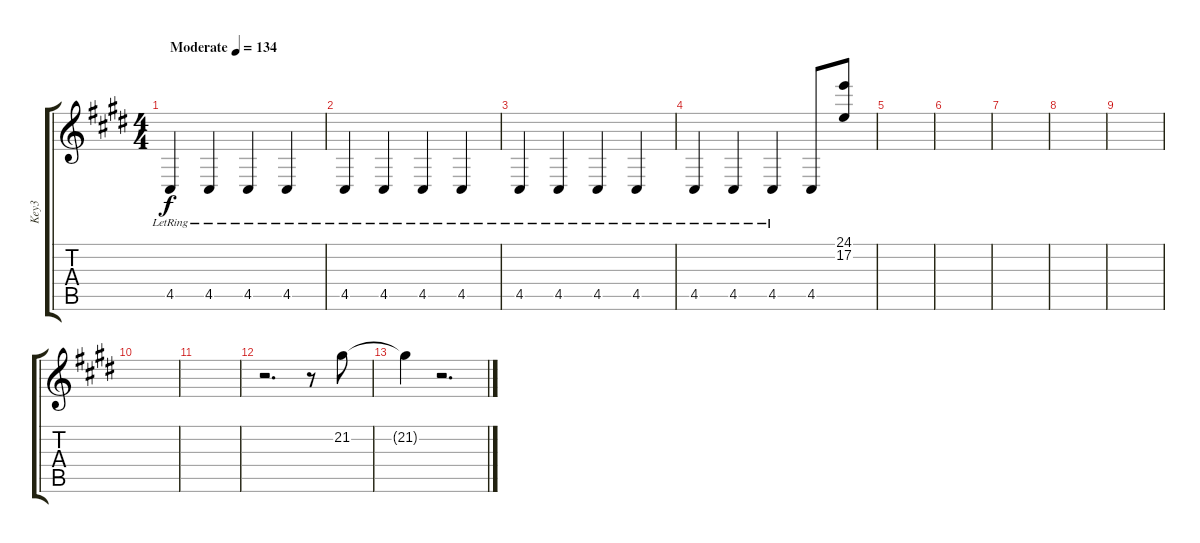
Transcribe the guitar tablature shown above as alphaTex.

\track ("Key3" "Key3") {instrument fx4atmosphere}
\staff {score tabs}
\tuning (E4 B3 G3 D3 A2 E2) {hide}
\ts (4 4)
\tempo (134 "Moderate")
\clef g2
\ks e
4.5{lr}.4{dy f volume 10 instrument fx4atmosphere} 4.5{lr}.4 4.5{lr}.4 4.5{lr}.4 |
4.5{lr}.4 4.5{lr}.4 4.5{lr}.4 4.5{lr}.4 |
4.5{lr}.4 4.5{lr}.4 4.5{lr}.4 4.5{lr}.4 |
4.5{lr}.4 4.5{lr}.4 4.5{lr}.4 4.5.8 (24.1 17.2).8{volume 12 instrument orchestrahit} |
|
|
|
|
|
|
|
r.2{d} r.8 21.2.8 |
21.2{t}.4 r.2{d}
